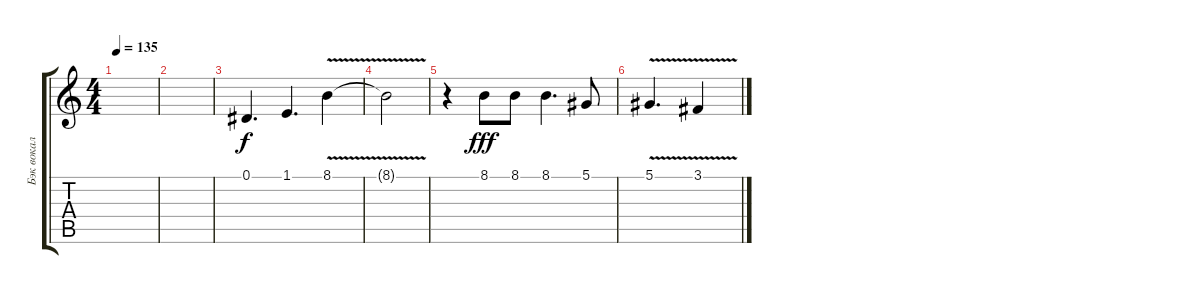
\track ("Бэк вокал 2" "Бэк вокал ") {instrument pad4choir}
\staff {score tabs}
\tuning (Eb4 Bb3 Gb3 Db3 Ab2 Eb2) {hide}
\ts (4 4)
\tempo 135
\clef g2
\ks c
|
|
0.1.4{d} 1.1.4{d} 8.1{v}.4 |
8.1{t}.2{dy f} |
r.4 8.1.8{dy fff} 8.1.8 8.1.4{d} 5.1.8 |
5.1{v}.4{d} 3.1{v}.4
